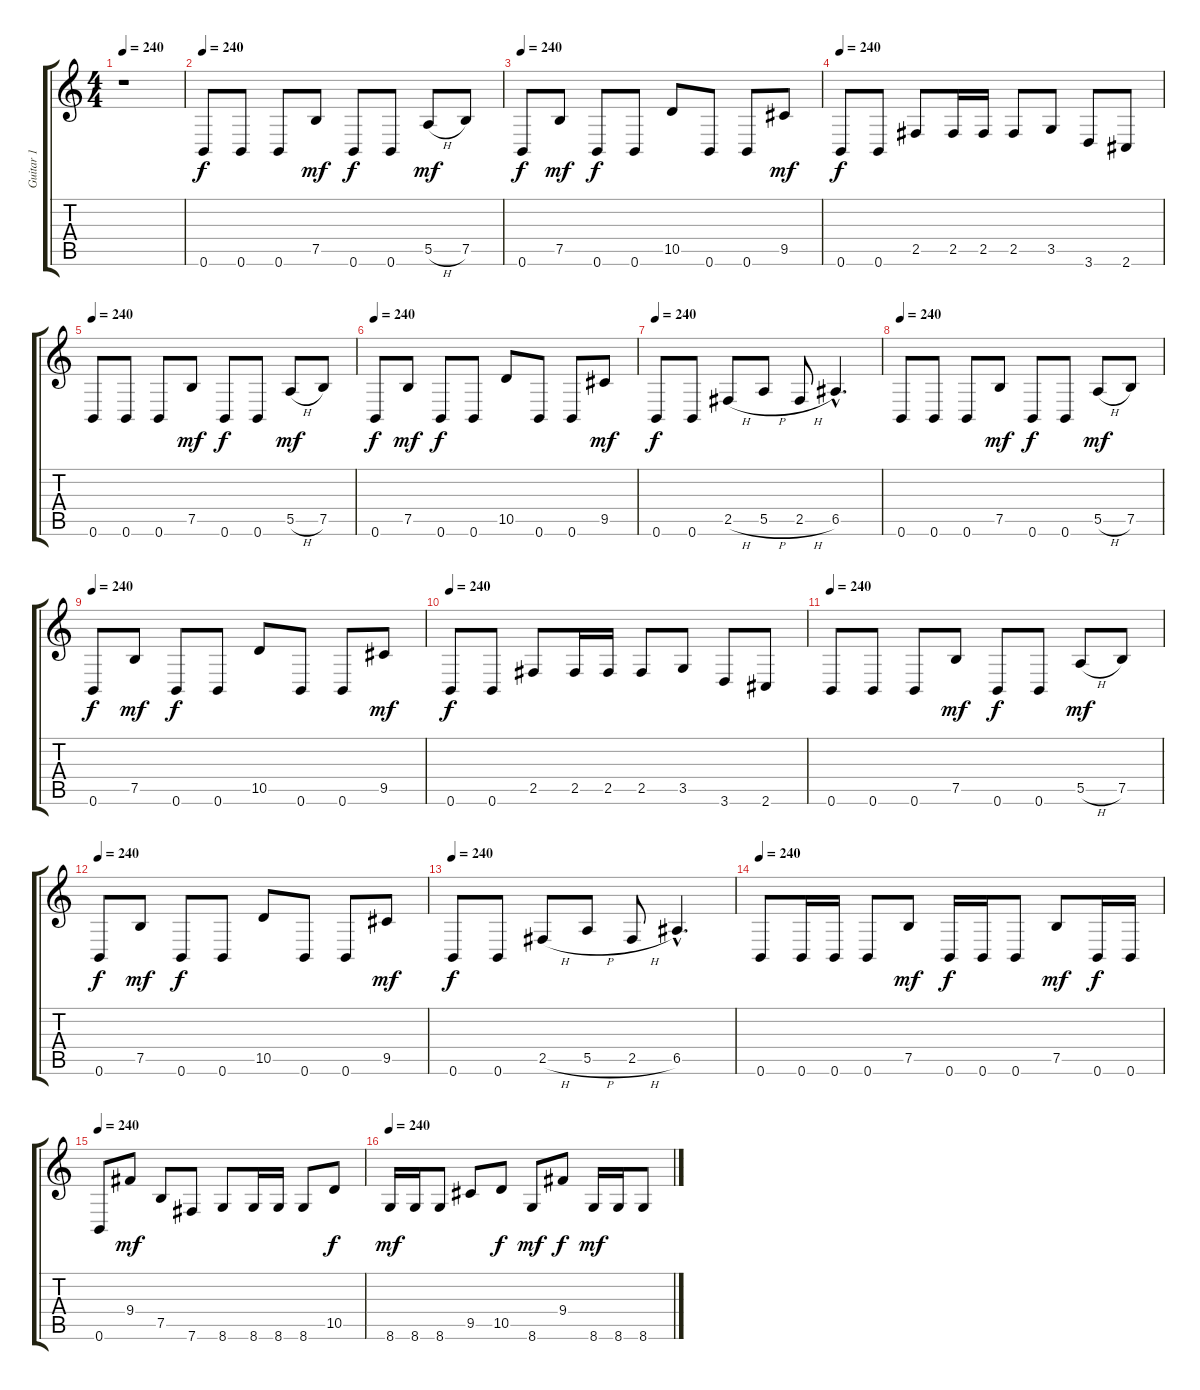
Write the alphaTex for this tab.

\track ("Guitar 1" "Guitar 1") {instrument distortionguitar}
\staff {score tabs}
\tuning (B3 Gb3 D3 A2 E2 B1) {hide}
\ts (4 4)
\tempo 240
\clef g2
\ks c
r.1{dy mf} |
\tempo 240
0.6.8{dy f} 0.6.8 0.6.8 7.5.8{dy mf} 0.6.8{dy f} 0.6.8 5.5{h}.8{dy mf} 7.5.8 |
\tempo 240
0.6.8{dy f} 7.5.8{dy mf} 0.6.8{dy f} 0.6.8 10.5.8 0.6.8 0.6.8 9.5.8{dy mf} |
\tempo 240
0.6.8{dy f} 0.6.8 2.5.8 2.5.16 2.5.16 2.5.8 3.5.8 3.6.8 2.6.8 |
\tempo 240
0.6.8 0.6.8 0.6.8 7.5.8{dy mf} 0.6.8{dy f} 0.6.8 5.5{h}.8{dy mf} 7.5.8 |
\tempo 240
0.6.8{dy f} 7.5.8{dy mf} 0.6.8{dy f} 0.6.8 10.5.8 0.6.8 0.6.8 9.5.8{dy mf} |
\tempo 240
0.6.8{dy f} 0.6.8 2.5{h}.8 5.5{h}.8 2.5{h}.8 6.5{hac}.4{d} |
\tempo 240
0.6.8 0.6.8 0.6.8 7.5.8{dy mf} 0.6.8{dy f} 0.6.8 5.5{h}.8{dy mf} 7.5.8 |
\tempo 240
0.6.8{dy f} 7.5.8{dy mf} 0.6.8{dy f} 0.6.8 10.5.8 0.6.8 0.6.8 9.5.8{dy mf} |
\tempo 240
0.6.8{dy f} 0.6.8 2.5.8 2.5.16 2.5.16 2.5.8 3.5.8 3.6.8 2.6.8 |
\tempo 240
0.6.8 0.6.8 0.6.8 7.5.8{dy mf} 0.6.8{dy f} 0.6.8 5.5{h}.8{dy mf} 7.5.8 |
\tempo 240
0.6.8{dy f} 7.5.8{dy mf} 0.6.8{dy f} 0.6.8 10.5.8 0.6.8 0.6.8 9.5.8{dy mf} |
\tempo 240
0.6.8{dy f} 0.6.8 2.5{h}.8 5.5{h}.8 2.5{h}.8 6.5{hac}.4{d} |
\tempo 240
0.6.8 0.6.16 0.6.16 0.6.8 7.5.8{dy mf} 0.6.16{dy f} 0.6.16 0.6.8 7.5.8{dy mf} 0.6.16{dy f} 0.6.16 |
\tempo 240
0.6.8 9.4.8{dy mf} 7.5.8 7.6.8 8.6.8 8.6.16 8.6.16 8.6.8 10.5.8{dy f} |
\tempo 240
8.6.16{dy mf} 8.6.16 8.6.8 9.5.8 10.5.8{dy f} 8.6.8{dy mf} 9.4.8{dy f} 8.6.16{dy mf} 8.6.16 8.6.8
